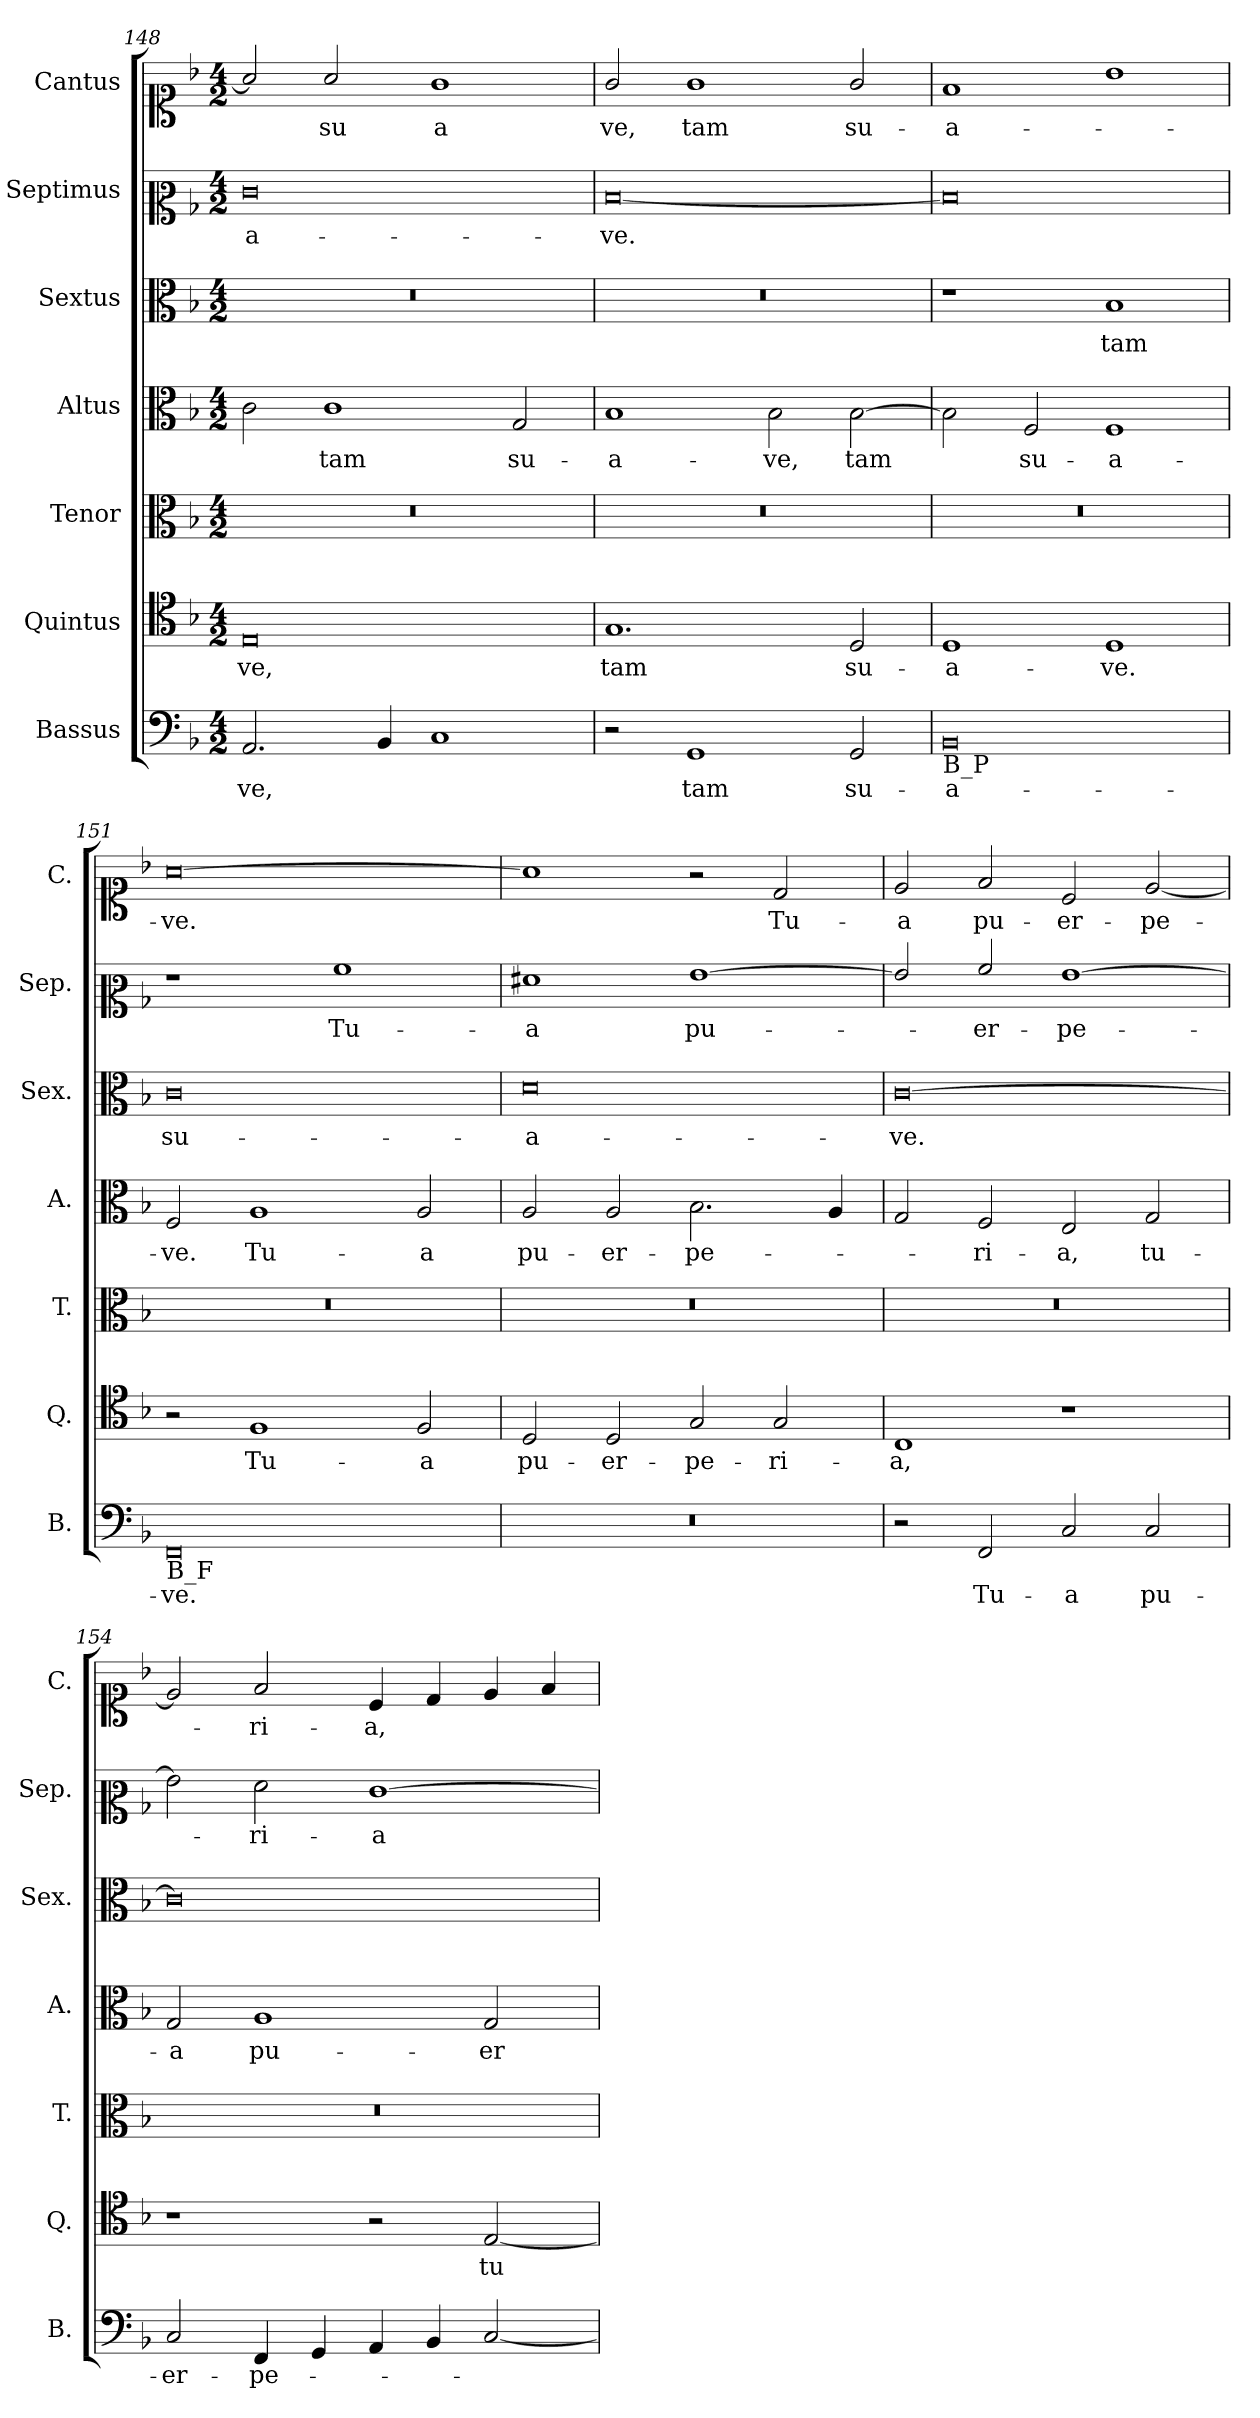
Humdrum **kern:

**kern	**text	**kern	**text	**kern	**kern	**text	**kern	**text	**kern	**text	**kern	**text
*part7	*part7	*part6	*part6	*part5	*part4	*part4	*part3	*part3	*part2	*part2	*part1	*part1
*staff7	*staff7	*staff6	*staff6	*staff5	*staff4	*staff4	*staff3	*staff3	*staff2	*staff2	*staff1	*staff1
*I"Bassus	*	*I"Quintus	*	*I"Tenor	*I"Altus	*	*I"Sextus	*	*I"Septimus	*	*I"Cantus	*
*I'B.	*	*I'Q.	*	*I'T.	*I'A.	*	*I'Sex.	*	*I'Sep.	*	*I'C.	*
*clefF4	*	*clefC4	*	*clefC3	*clefC3	*	*clefC3	*	*clefC2	*	*clefC1	*
*k[b-]	*	*k[b-]	*	*k[b-]	*k[b-]	*	*k[b-]	*	*k[b-]	*	*k[b-]	*
*F:	*	*F:	*	*F:	*F:	*	*F:	*	*F:	*	*F:	*
*M4/2	*	*M4/2	*	*M4/2	*M4/2	*	*M4/2	*	*M4/2	*	*M4/2	*
=148	=148	=148	=148	=148	=148	=148	=148	=148	=148	=148	=148	=148
!	!	!	!	!LO:N:vis=1	!	!	!LO:N:vis=1	!	!	!	!	!
2.AA/	-ve,	0E	-ve,	0r	2c\	.	0r	.	0e	-a-	2a/]	.
.	.	.	.	.	1c	tam	.	.	.	.	2a/	su
4BB-/	.	.	.	.	.	.	.	.	.	.	.	.
1C	.	.	.	.	.	.	.	.	.	.	1g	a
.	.	.	.	.	2G/	su-	.	.	.	.	.	.
=149	=149	=149	=149	=149	=149	=149	=149	=149	=149	=149	=149	=149
!	!	!	!	!LO:N:vis=1	!	!	!LO:N:vis=1	!	!	!	!	!
2r	.	1.G	tam	0r	1B-	-a-	0r	.	[0d	-ve.	2g/	ve,
1GG	tam	.	.	.	.	.	.	.	.	.	1g	tam
.	.	.	.	.	2B-\	-ve,	.	.	.	.	.	.
2GG/	su-	2D/	su-	.	[2B-\	tam	.	.	.	.	2g/	su-
=150	=150	=150	=150	=150	=150	=150	=150	=150	=150	=150	=150	=150
!LO:TX:b:t=B_P	!	!	!	!	!	!	!	!	!	!	!	!
!	!	!	!	!LO:N:vis=1	!	!	!	!	!	!	!	!
0BB-	-a-	1D	-a-	0r	2B-\]	.	1r	.	0d]	.	1f	-a-
.	.	.	.	.	2F/	su-	.	.	.	.	.	.
.	.	1D	-ve.	.	1F	-a-	1B-	tam	.	.	1b-	.
=151	=151	=151	=151	=151	=151	=151	=151	=151	=151	=151	=151	=151
!LO:TX:b:t=B_F	!	!	!	!	!	!	!	!	!	!	!	!
!	!	!	!	!LO:N:vis=1	!	!	!	!	!	!	!	!
0FF	-ve.	2r	.	0r	2F/	-ve.	0c	su-	1r	.	[0a	-ve.
.	.	1F	Tu-	.	1A	Tu-	.	.	.	.	.	.
.	.	.	.	.	.	.	.	.	1a	Tu-	.	.
.	.	2F/	-a	.	2A/	-a	.	.	.	.	.	.
=152	=152	=152	=152	=152	=152	=152	=152	=152	=152	=152	=152	=152
!LO:N:vis=1	!	!	!	!LO:N:vis=1	!	!	!	!	!	!	!	!
0r	.	2D/	pu-	0r	2A/	pu-	0d	-a-	1f#X	-a	1a]	.
.	.	2D/	-er-	.	2A/	-er-	.	.	.	.	.	.
.	.	2G/	-pe-	.	2.B-\	-pe-	.	.	[1g	pu-	2r	.
.	.	2G/	-ri-	.	.	.	.	.	.	.	2d/	Tu-
.	.	.	.	.	4A/	.	.	.	.	.	.	.
=153	=153	=153	=153	=153	=153	=153	=153	=153	=153	=153	=153	=153
!	!	!	!	!LO:N:vis=1	!	!	!	!	!	!	!	!
2r	.	1C	-a,	0r	2G/	.	[0c	-ve.	2g/]	.	2e/	-a
2FF/	Tu-	.	.	.	2F/	-ri-	.	.	2a/	-er-	2f/	pu-
2C/	-a	1r	.	.	2E/	-a,	.	.	[1g	-pe-	2c/	-er-
2C/	pu-	.	.	.	2G/	tu-	.	.	.	.	[2e/	-pe-
=154	=154	=154	=154	=154	=154	=154	=154	=154	=154	=154	=154	=154
!	!	!	!	!LO:N:vis=1	!	!	!	!	!	!	!	!
2C/	-er-	1r	.	0r	2G/	-a	0c]	.	2g\]	.	2e/]	.
4FF/	-pe-	.	.	.	1A	pu-	.	.	2f\	ri-	2f/	-ri-
4GG/	.	.	.	.	.	.	.	.	.	.	.	.
4AA/	.	2r	.	.	.	.	.	.	[1e	-a	4c/	-a,
4BB-/	.	.	.	.	.	.	.	.	.	.	4d/	.
[2C/	.	[2E/	tu-	.	2G/	-er-	.	.	.	.	4e/	.
.	.	.	.	.	.	.	.	.	.	.	4f/	.
=	=	=	=	=	=	=	=	=	=	=	=	=
*-	*-	*-	*-	*-	*-	*-	*-	*-	*-	*-	*-	*-
